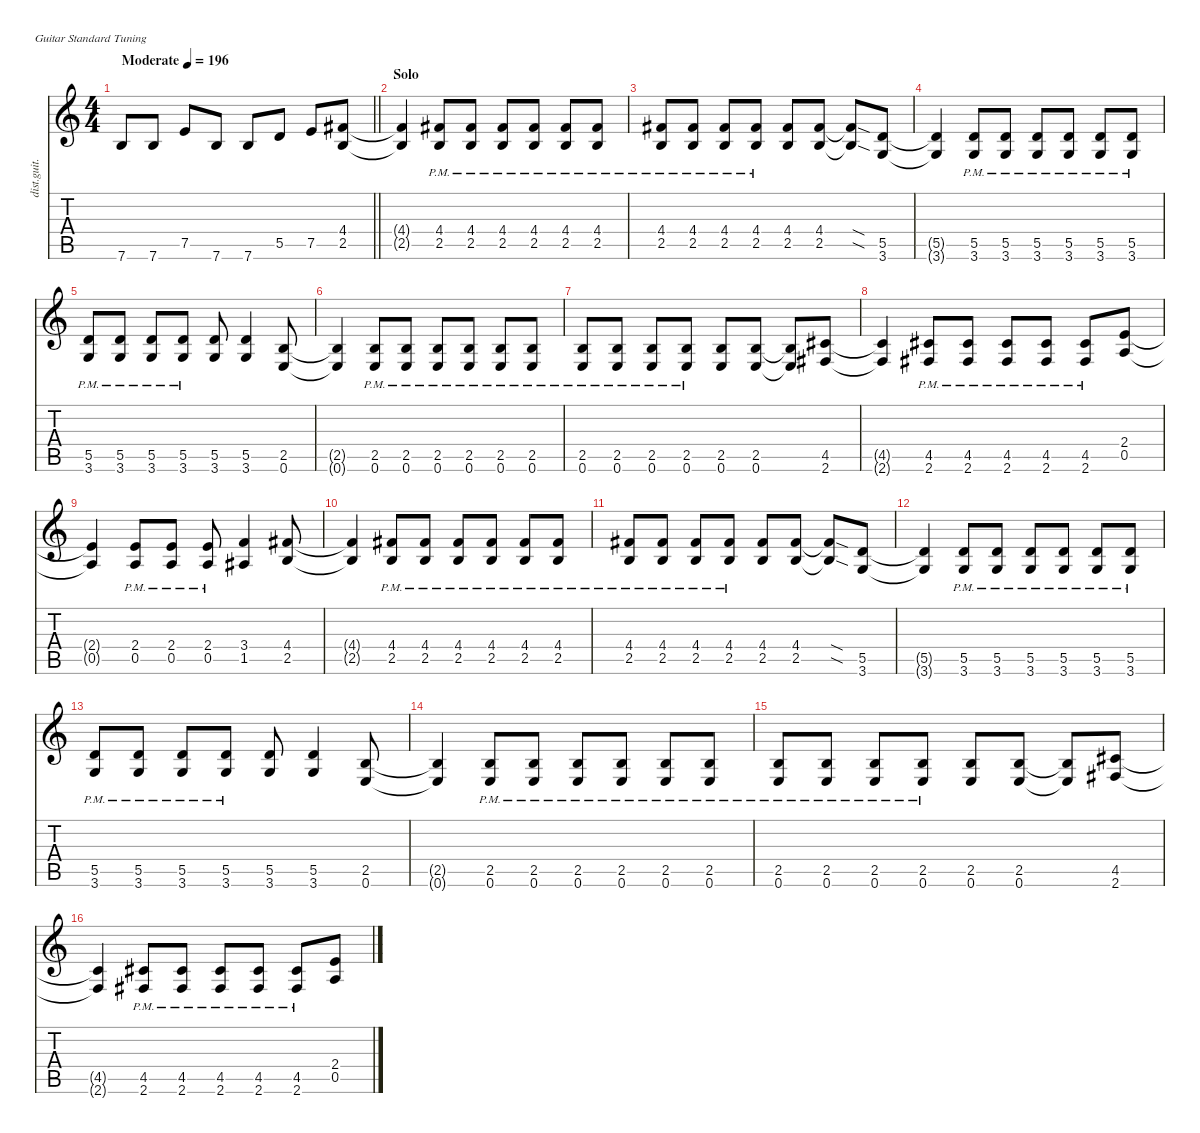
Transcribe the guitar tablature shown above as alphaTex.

\defaultSystemsLayout 4
\hideDynamics
\bracketExtendMode nobrackets
\track ("Mustaine" "dist.guit.") {mute instrument distortionguitar}
\staff {score tabs}
\tuning (E4 B3 G3 D3 A2 E2)
\ts (4 4)
\beaming (8 2 2 2 2)
\tempo (196 "Moderate")
\clef g2
\barLineRight lightlight
\ks c
7.6.8{dy f instrument distortionguitar} 7.6.8 7.5.8 7.6.8 7.6.8 5.5.8 7.5.8 (4.4{acc #} 2.5).8 |
\section ("" "Solo")
(4.4{t acc #} 2.5{t}).4 (4.4{pm acc #} 2.5{pm}).8 (4.4{pm acc #} 2.5{pm}).8 (4.4{pm acc #} 2.5{pm}).8 (4.4{pm acc #} 2.5{pm}).8 (4.4{pm acc #} 2.5{pm}).8 (4.4{pm acc #} 2.5{pm}).8 |
(4.4{pm acc #} 2.5{pm}).8 (4.4{pm acc #} 2.5{pm}).8 (4.4{pm acc #} 2.5{pm}).8 (4.4{pm acc #} 2.5{pm}).8 (4.4{acc #} 2.5).8 (4.4{acc #} 2.5).8 (4.4{sod t acc #} 2.5{sod t}).8 (5.5 3.6).8 |
(5.5{t} 3.6{t}).4 (5.5{pm} 3.6{pm}).8 (5.5{pm} 3.6{pm}).8 (5.5{pm} 3.6{pm}).8 (5.5{pm} 3.6{pm}).8 (5.5{pm} 3.6{pm}).8 (5.5{pm} 3.6{pm}).8 |
(5.5{pm} 3.6{pm}).8 (5.5{pm} 3.6{pm}).8 (5.5{pm} 3.6{pm}).8 (5.5{pm} 3.6{pm}).8 (5.5 3.6).8 (5.5 3.6).4 (2.5 0.6).8 |
(2.5{t} 0.6{t}).4 (2.5{pm} 0.6{pm}).8 (2.5{pm} 0.6{pm}).8 (2.5{pm} 0.6{pm}).8 (2.5{pm} 0.6{pm}).8 (2.5{pm} 0.6{pm}).8 (2.5{pm} 0.6{pm}).8 |
(2.5{pm} 0.6{pm}).8 (2.5{pm} 0.6{pm}).8 (2.5{pm} 0.6{pm}).8 (2.5{pm} 0.6{pm}).8 (2.5 0.6).8 (2.5 0.6).8 (2.5{t} 0.6{t}).8 (4.5{acc #} 2.6{acc #}).8 |
(4.5{t acc #} 2.6{t acc #}).4 (4.5{pm acc #} 2.6{pm acc #}).8 (4.5{pm acc #} 2.6{pm acc #}).8 (4.5{pm acc #} 2.6{pm acc #}).8 (4.5{pm acc #} 2.6{pm acc #}).8 (4.5{pm acc #} 2.6{pm acc #}).8 (2.4 0.5).8 |
(2.4{t} 0.5{t}).4 (2.4{pm} 0.5{pm}).8 (2.4{pm} 0.5{pm}).8 (2.4{pm} 0.5{pm}).8 (3.4 1.5{acc #}).4 (4.4{acc #} 2.5).8 |
(4.4{t acc #} 2.5{t}).4 (4.4{pm acc #} 2.5{pm}).8 (4.4{pm acc #} 2.5{pm}).8 (4.4{pm acc #} 2.5{pm}).8 (4.4{pm acc #} 2.5{pm}).8 (4.4{pm acc #} 2.5{pm}).8 (4.4{pm acc #} 2.5{pm}).8 |
(4.4{pm acc #} 2.5{pm}).8 (4.4{pm acc #} 2.5{pm}).8 (4.4{pm acc #} 2.5{pm}).8 (4.4{pm acc #} 2.5{pm}).8 (4.4{acc #} 2.5).8 (4.4{acc #} 2.5).8 (4.4{sod t acc #} 2.5{sod t}).8 (5.5 3.6).8 |
(5.5{t} 3.6{t}).4 (5.5{pm} 3.6{pm}).8 (5.5{pm} 3.6{pm}).8 (5.5{pm} 3.6{pm}).8 (5.5{pm} 3.6{pm}).8 (5.5{pm} 3.6{pm}).8 (5.5{pm} 3.6{pm}).8 |
(5.5{pm} 3.6{pm}).8 (5.5{pm} 3.6{pm}).8 (5.5{pm} 3.6{pm}).8 (5.5{pm} 3.6{pm}).8 (5.5 3.6).8 (5.5 3.6).4 (2.5 0.6).8 |
(2.5{t} 0.6{t}).4 (2.5{pm} 0.6{pm}).8 (2.5{pm} 0.6{pm}).8 (2.5{pm} 0.6{pm}).8 (2.5{pm} 0.6{pm}).8 (2.5{pm} 0.6{pm}).8 (2.5{pm} 0.6{pm}).8 |
(2.5{pm} 0.6{pm}).8 (2.5{pm} 0.6{pm}).8 (2.5{pm} 0.6{pm}).8 (2.5{pm} 0.6{pm}).8 (2.5 0.6).8 (2.5 0.6).8 (2.5{t} 0.6{t}).8 (4.5{acc #} 2.6{acc #}).8 |
(4.5{t acc #} 2.6{t acc #}).4 (4.5{pm acc #} 2.6{pm acc #}).8 (4.5{pm acc #} 2.6{pm acc #}).8 (4.5{pm acc #} 2.6{pm acc #}).8 (4.5{pm acc #} 2.6{pm acc #}).8 (4.5{pm acc #} 2.6{pm acc #}).8 (2.4 0.5).8
